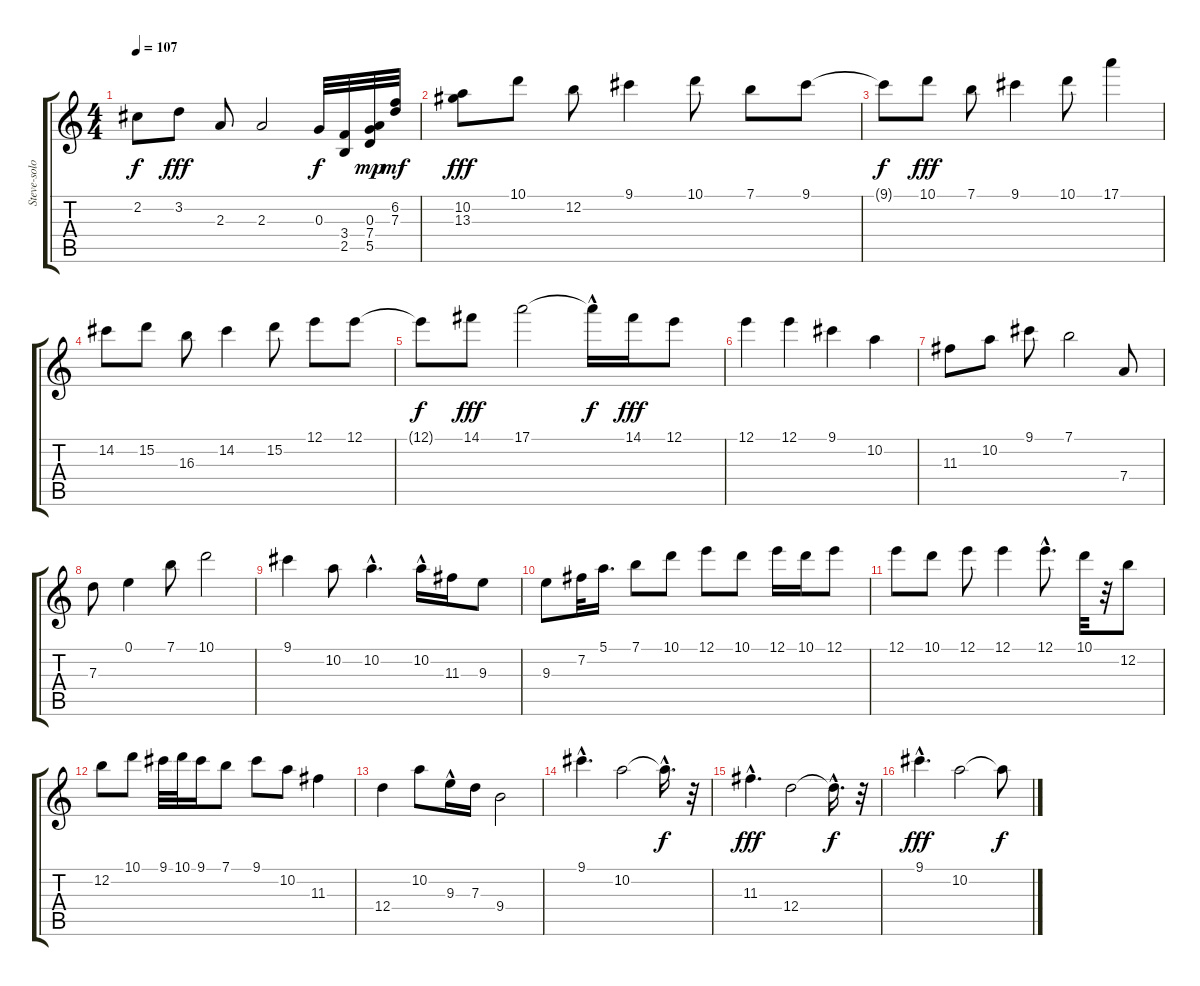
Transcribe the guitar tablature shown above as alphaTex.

\track ("Steve-solo guitar" "Steve-solo") {instrument overdrivenguitar}
\staff {score tabs}
\tuning (E4 B3 G3 D3 A2 E2) {hide}
\ts (4 4)
\tempo 107
\clef g2
\ks c
2.2{t}.8{dy f} 3.2.8{dy fff} 2.3.8 2.3.2 0.3.32{dy f} (3.4 2.5).32 (0.3 7.4 5.5).32{dy mp} (6.2 7.3).32{dy mf} |
(10.2 13.3).8{dy fff} 10.1.8 12.2.8 9.1.4 10.1.8 7.1.8 9.1.8 |
9.1{t}.8{dy f} 10.1.8{dy fff} 7.1.8 9.1.4 10.1.8 17.1.4 |
14.2.8 15.2.8 16.3.8 14.2.4 15.2.8 12.1.8 12.1.8 |
12.1{t}.8{dy f} 14.1.8{dy fff} 17.1.2 17.1{hac t}.16{dy f} 14.1.16{dy fff} 12.1.8 |
12.1.4 12.1.4 9.1.4 10.2.4 |
11.3.8 10.2.8 9.1.8 7.1.2 7.4.8 |
7.3.8 0.1.4 7.1.8 10.1.2 |
9.1.4 10.2.8 10.2{hac}.4{d} 10.2{hac}.16 11.3.16 9.3.8 |
9.3.8 7.2.32 5.1.16{d} 7.1.8 10.1.8 12.1.8 10.1.8 12.1.16 10.1.16 12.1.8 |
12.1.8 10.1.8 12.1.8 12.1.4 12.1{hac}.8{d} 10.1.32 r.32 12.2.8 |
12.2.8 10.1.8 9.1.32 10.1.32 9.1.16 7.1.8 9.1.8 10.2.8 11.3.4 |
12.4.4 10.2.8 9.3{hac}.16 7.3.16 9.4.2 |
9.1{hac}.4{d} 10.2.2 10.2{hac t}.16{d dy f} r.32 |
11.3{hac}.4{d dy fff} 12.4.2 12.4{hac t}.16{d dy f} r.32 |
9.1{hac}.4{d dy fff} 10.2.2 10.2{t}.8{dy f}
